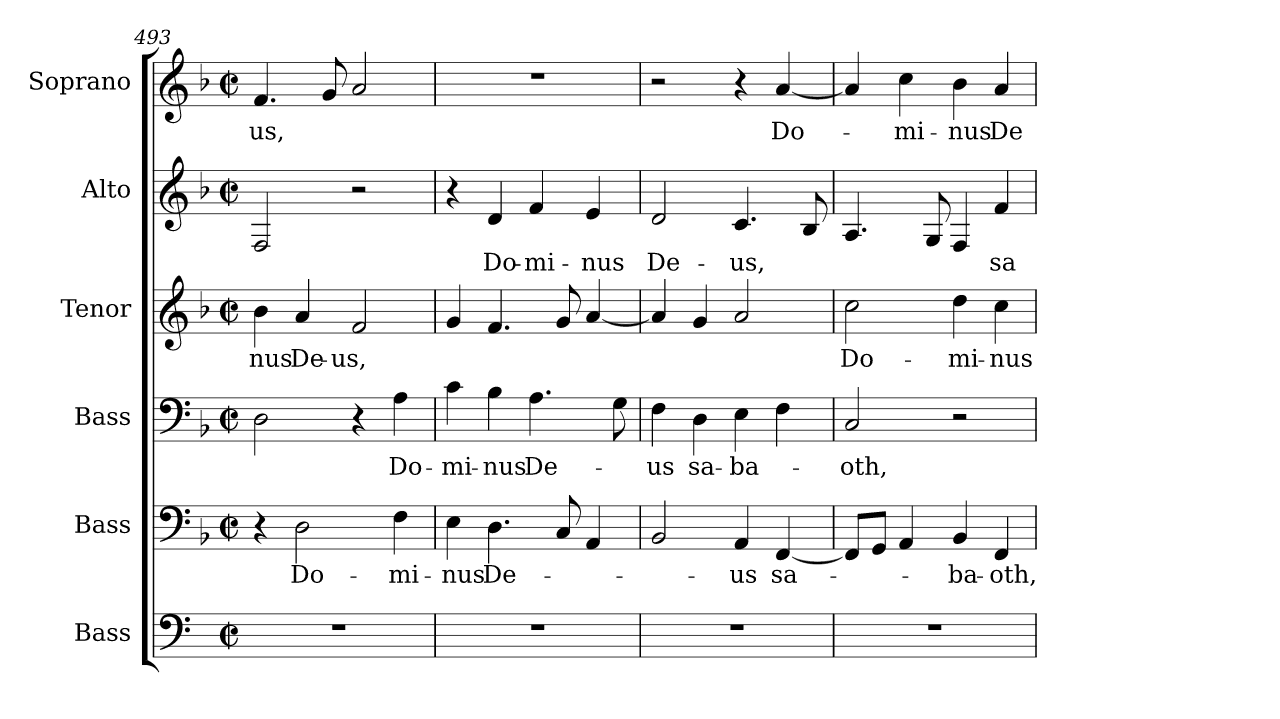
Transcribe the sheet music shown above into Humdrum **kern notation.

**kern	**kern	**text	**kern	**text	**kern	**text	**kern	**text	**kern	**text
*part6	*part5	*part5	*part4	*part4	*part3	*part3	*part2	*part2	*part1	*part1
*staff6	*staff5	*staff5	*staff4	*staff4	*staff3	*staff3	*staff2	*staff2	*staff1	*staff1
*I"Bass	*I"Bass	*	*I"Bass	*	*I"Tenor	*	*I"Alto	*	*I"Soprano	*
*I'B.	*I'B.	*	*I'B.	*	*I'T.	*	*I'A.	*	*I'S.	*
*clefF4	*clefF4	*	*clefF4	*	*clefG2	*	*clefG2	*	*clefG2	*
*	*	*	*	*	*ITrd7c12	*	*ITrd7c12	*	*	*
*k[]	*k[b-]	*	*k[b-]	*	*k[b-]	*	*k[b-]	*	*k[b-]	*
*C:	*F:	*	*F:	*	*F:	*	*F:	*	*F:	*
*M2/2	*M2/2	*	*M2/2	*	*M2/2	*	*M2/2	*	*M2/2	*
*met(c|)	*met(c|)	*	*met(c|)	*	*met(c|)	*	*met(c|)	*	*met(c|)	*
=493	=493	=493	=493	=493	=493	=493	=493	=493	=493	=493
!	!	!	!	!	!	!LO:LY:b:color=#000000	!	!	!	!
!	!	!	!	!	!	!	!	!	!	!LO:LY:b:color=#000000
1r	4r	.	2Di\	.	4B-i\	-nus	2FFi/	.	4.fi/	-us,
!	!	!LO:LY:b:color=#000000	!	!	!	!	!	!	!	!
!	!	!	!	!	!	!LO:LY:b:color=#000000	!	!	!	!
.	2Di\	Do-	.	.	4Ai/	De-	.	.	.	.
.	.	.	.	.	.	.	.	.	8gi/	.
!	!	!	!	!	!	!LO:LY:b:color=#000000	!	!	!	!
.	.	.	4r	.	2Fi/	-us,	2r	.	2ai/	.
!	!	!LO:LY:b:color=#000000	!	!	!	!	!	!	!	!
!	!	!	!	!LO:LY:b:color=#000000	!	!	!	!	!	!
.	4Fi\	-mi-	4Ai\	Do-	.	.	.	.	.	.
=494	=494	=494	=494	=494	=494	=494	=494	=494	=494	=494
!	!	!LO:LY:b:color=#000000	!	!	!	!	!	!	!	!
!	!	!	!	!LO:LY:b:color=#000000	!	!	!	!	!	!
1r	4Ei\	-nus	4ci\	-mi-	4Gi/	.	4r	.	1r	.
!	!	!LO:LY:b:color=#000000	!	!	!	!	!	!	!	!
!	!	!	!	!LO:LY:b:color=#000000	!	!	!	!	!	!
!	!	!	!	!	!	!	!	!LO:LY:b:color=#000000	!	!
.	4.Di\	De-	4B-i\	-nus	4.Fi/	.	4Di/	Do-	.	.
!	!	!	!	!LO:LY:b:color=#000000	!	!	!	!	!	!
!	!	!	!	!	!	!	!	!LO:LY:b:color=#000000	!	!
.	.	.	4.Ai\	De-	.	.	4Fi/	-mi-	.	.
.	8Ci/	.	.	.	8Gi/	.	.	.	.	.
!	!	!	!	!	!	!	!	!LO:LY:b:color=#000000	!	!
.	4AAi/	.	.	.	[4Ai/	.	4Ei/	-nus	.	.
.	.	.	8Gi\	.	.	.	.	.	.	.
=495	=495	=495	=495	=495	=495	=495	=495	=495	=495	=495
!	!	!	!	!LO:LY:b:color=#000000	!	!	!	!	!	!
!	!	!	!	!	!	!	!	!LO:LY:b:color=#000000	!	!
1r	2BB-i/	.	4Fi\	-us	4Ai/]	.	2Di/	De-	2r	.
!	!	!	!	!LO:LY:b:color=#000000	!	!	!	!	!	!
.	.	.	4Di\	sa-	4Gi/	.	.	.	.	.
!	!	!LO:LY:b:color=#000000	!	!	!	!	!	!	!	!
!	!	!	!	!LO:LY:b:color=#000000	!	!	!	!	!	!
!	!	!	!	!	!	!	!	!LO:LY:b:color=#000000	!	!
.	4AAi/	-us	4Ei\	-ba-	2Ai/	.	4.Ci/	-us,	4r	.
!	!	!LO:LY:b:color=#000000	!	!	!	!	!	!	!	!
!	!	!	!	!	!	!	!	!	!	!LO:LY:b:color=#000000
.	[4FFi/	sa-	4Fi\	.	.	.	.	.	[4ai/	Do-
.	.	.	.	.	.	.	8BB-i/	.	.	.
!!LO:LB:g=z
=496	=496	=496	=496	=496	=496	=496	=496	=496	=496	=496
!	!	!	!	!LO:LY:b:color=#000000	!	!	!	!	!	!
!	!	!	!	!	!	!LO:LY:b:color=#000000	!	!	!	!
1r	8FFi/L]	.	2Ci/	-oth,	2ci\	Do-	4.AAi/	.	4ai/]	.
.	8GGi/J	.	.	.	.	.	.	.	.	.
!	!	!	!	!	!	!	!	!	!	!LO:LY:b:color=#000000
.	4AAi/	.	.	.	.	.	.	.	4cci\	-mi-
.	.	.	.	.	.	.	8GGi/	.	.	.
!	!	!LO:LY:b:color=#000000	!	!	!	!	!	!	!	!
!	!	!	!	!	!	!LO:LY:b:color=#000000	!	!	!	!
!	!	!	!	!	!	!	!	!	!	!LO:LY:b:color=#000000
.	4BB-i/	-ba-	2r	.	4di\	-mi-	4FFi/	.	4b-i\	-nus
!	!	!LO:LY:b:color=#000000	!	!	!	!	!	!	!	!
!	!	!	!	!	!	!LO:LY:b:color=#000000	!	!	!	!
!	!	!	!	!	!	!	!	!LO:LY:b:color=#000000	!	!
!	!	!	!	!	!	!	!	!	!	!LO:LY:b:color=#000000
.	4FFi/	-oth,	.	.	4ci\	-nus	4Fi/	sa-	4ai/	De-
=	=	=	=	=	=	=	=	=	=	=
*-	*-	*-	*-	*-	*-	*-	*-	*-	*-	*-
